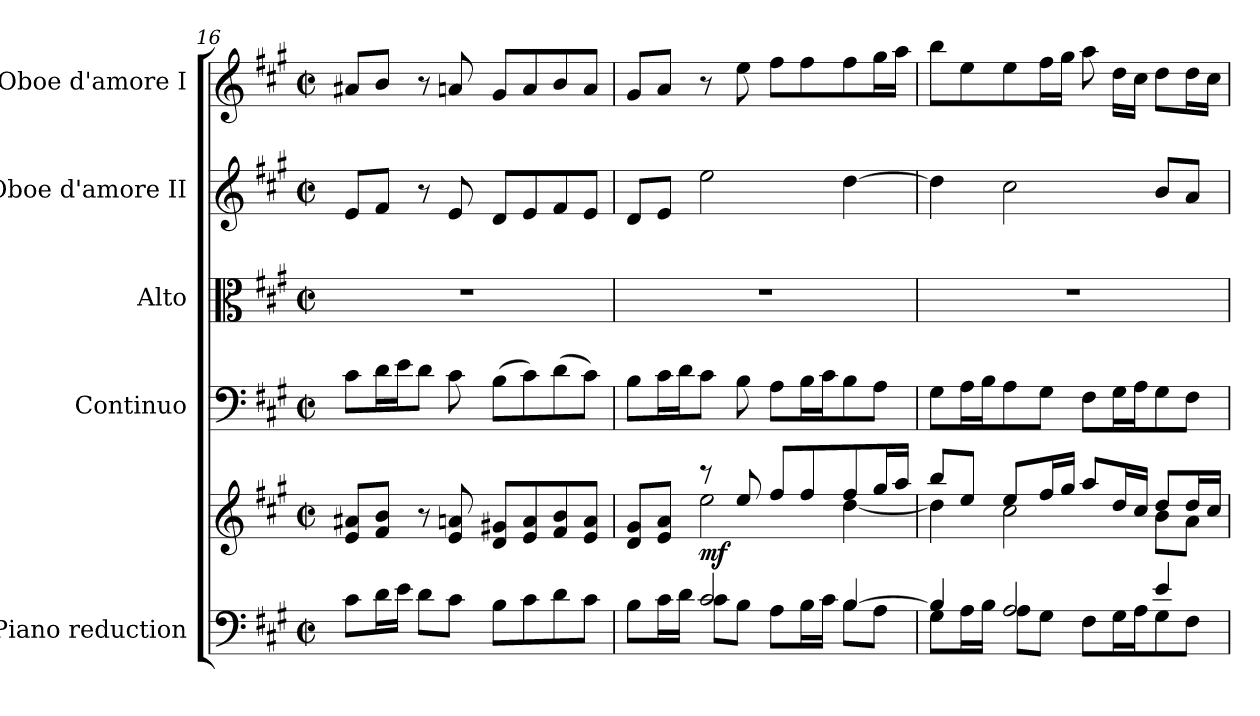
**kern	**kern	**dynam	**kern	**dynam	**kern	**kern	**dynam	**kern	**dynam
*part5	*part5	*part5	*part4	*part4	*part3	*part2	*part2	*part1	*part1
*staff6	*staff5	*staff5/6	*staff4	*staff4	*staff3	*staff2	*staff2	*staff1	*staff1
*I"Piano reduction	*	*	*I"Continuo	*	*I"Alto	*I"Oboe d'amore II	*	*I"Oboe d'amore I	*
*I'Pno	*	*	*	*	*	*I'Ob	*	*I'Ob	*
!!LO:PB:g=z
*clefF4	*clefG2	*	*clefF4	*	*clefC3	*clefG2	*	*clefG2	*
*k[f#c#g#]	*k[f#c#g#]	*	*k[f#c#g#]	*	*k[f#c#g#]	*k[f#c#g#]	*	*k[f#c#g#]	*
*M2/2	*M2/2	*	*M2/2	*	*M2/2	*M2/2	*	*M2/2	*
*met(c|)	*met(c|)	*	*met(c|)	*	*met(c|)	*met(c|)	*	*met(c|)	*
=16	=16	=16	=16	=16	=16	=16	=16	=16	=16
8c#\L	8e/ 8a#X/L	.	8c#\L	.	1r	8e/L	.	8a#X/L	.
16d\L	8f#/ 8b/J	.	16d\L	.	.	8f#/J	.	8b/J	.
16e\JJ	.	.	16e\J	.	.	.	.	.	.
8d\L	8r	.	8d\J	.	.	8r	.	8r	.
8c#\J	8e/ 8an/	.	8c#\	.	.	8e/	.	8an/	.
8B\L	8d/ 8g#X/L	.	(>8B\L	.	.	8d/L	.	8g#/L	.
8c#\	8e/ 8a/	.	8c#\)	.	.	8e/	.	8a/	.
8d\	8f#/ 8b/	.	(>8d\	.	.	8f#/	.	8b/	.
8c#\J	8e/ 8a/J	.	8c#\J)	.	.	8e/J	.	8a/J	.
=17	=17	=17	=17	=17	=17	=17	=17	=17	=17
*^	*^	*	*	*	*	*	*	*	*
4ryy	8B\L	8d/ 8g#/L	4ryy	.	8B\L	.	1r	8d/L	.	8g#/L	.
.	16c#\L	8e/ 8a/J	.	.	16c#\L	.	.	8e/J	.	8a/J	.
.	16d\JJ	.	.	.	16d\J	.	.	.	.	.	.
!	!	!	!	!LO:DY:b	!	!	!	!	!LO:DY:b	!	!
2c#/	8c#\L	8r	2ee\	mf	8c#\J	.	.	2ee\	other-dynamics	8r	.
!	!	!	!	!	!	!LO:DY:a	!	!	!	!	!LO:DY:b
.	8B\J	8ee/	.	.	8B\	other-dynamics	.	.	.	8ee\	other-dynamics
.	8A\L	8ff#/L	.	.	8A\L	.	.	.	.	8ff#\L	.
.	16B\L	8ff#/	.	.	16B\L	.	.	.	.	8ff#\	.
.	16c#\JJ	.	.	.	16c#\J	.	.	.	.	.	.
[4B/	8B\L	8ff#/	[4dd\	.	8B\	.	.	[4dd\	.	8ff#\	.
.	8A\J	16gg#/L	.	.	8A\J	.	.	.	.	16gg#\L	.
.	.	16aa/JJ	.	.	.	.	.	.	.	16aa\JJ	.
=18	=18	=18	=18	=18	=18	=18	=18	=18	=18	=18	=18
4B/]	8G#\L	8bb/L	4dd\]	.	8G#\L	.	1r	4dd\]	.	8bb\L	.
.	16A\L	8ee/J	.	.	16A\L	.	.	.	.	8ee\	.
.	16B\JJ	.	.	.	16B\J	.	.	.	.	.	.
2A/	8A\L	8ee/L	2cc#\	.	8A\	.	.	2cc#\	.	8ee\	.
.	8G#\J	16ff#/L	.	.	8G#\J	.	.	.	.	16ff#\L	.
.	.	16gg#/JJ	.	.	.	.	.	.	.	16gg#\JJ	.
.	8F#\L	8aa/L	.	.	8F#\L	.	.	.	.	8aa\	.
.	16G#\L	16dd/L	.	.	16G#\L	.	.	.	.	16dd\LL	.
.	16A\J	16cc#/JJ	.	.	16A\J	.	.	.	.	16cc#\JJ	.
4e/	8G#\	8dd/L	8b\L	.	8G#\	.	.	8b/L	.	8dd\L	.
.	8F#\J	16dd/L	8a\J	.	8F#\J	.	.	8a/J	.	16dd\L	.
.	.	16cc#/JJ	.	.	.	.	.	.	.	16cc#\JJ	.
*v	*v	*	*	*	*	*	*	*	*	*	*
*	*v	*v	*	*	*	*	*	*	*	*
=	=	=	=	=	=	=	=	=	=
*-	*-	*-	*-	*-	*-	*-	*-	*-	*-
